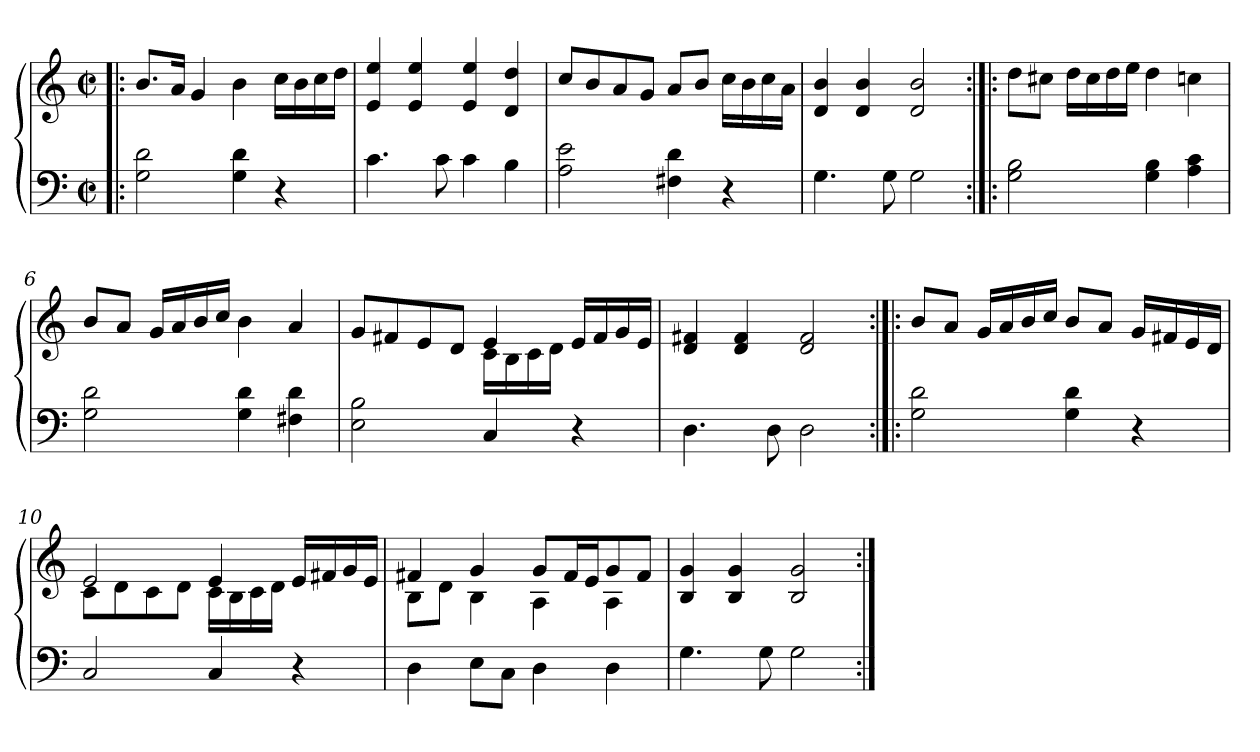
**kern	**kern
*part1	*part1
*staff2	*staff1
*clefF4	*clefG2
*k[]	*k[]
*M2/2	*M2/2
*met(c|)	*met(c|)
=1!|:	=1!|:
2G\ 2d\	8.b/L
.	16a/Jk
.	4g/
4G\ 4d\	4b\
4r	16cc\LL
.	16b\
.	16cc\
.	16dd\JJ
=2	=2
4.c\	4e/ 4ee/
.	4e/ 4ee/
8c\	.
4c\	4e/ 4ee/
4B\	4d/ 4dd/
=3	=3
2A\ 2e\	8cc/L
.	8b/
.	8a/
.	8g/J
4F#X\ 4d\	8a/L
.	8b/J
4r	16cc\LL
.	16b\
.	16cc\
.	16a\JJ
!!LO:LB:g=z
=4	=4
4.G\	4d/ 4b/
.	4d/ 4b/
8G\	.
2G\	2d/ 2b/
=5:|!|:	=5:|!|:
2G\ 2B\	8dd\L
.	8cc#X\J
.	16dd\LL
.	16cc#\
.	16dd\
.	16ee\JJ
4G\ 4B\	4dd\
4A\ 4c\	4ccn\
=6	=6
2G\ 2d\	8b/L
.	8a/J
.	16g/LL
.	16a/
.	16b/
.	16cc/JJ
4G\ 4d\	4b\
4F#X\ 4d\	4a/
!!LO:LB:g=z
=7	=7
*	*^
2E\ 2B\	8g/L	2ryy
.	8f#X/	.
.	8e/	.
.	8d/J	.
4C/	4e/	16c\LL
.	.	16B\
.	.	16c\
.	.	16d\JJ
4r	16e/LL	4ryy
.	16f#/	.
.	16g/	.
.	16e/JJ	.
*	*v	*v
=8	=8
4.D\	4d/ 4f#X/
.	4d/ 4f#/
8D\	.
2D\	2d/ 2f#/
=9:|!|:	=9:|!|:
2G\ 2d\	8b/L
.	8a/J
.	16g/LL
.	16a/
.	16b/
.	16cc/JJ
4G\ 4d\	8b/L
.	8a/J
4r	16g/LL
.	16f#X/
.	16e/
.	16d/JJ
!!LO:LB:g=z
=10	=10
*	*^
2C/	2e/	8c\L
.	.	8d\
.	.	8c\
.	.	8d\J
4C/	4e/	16c\LL
.	.	16B\
.	.	16c\
.	.	16d\JJ
4r	16e/LL	4ryy
.	16f#X/	.
.	16g/	.
.	16e/JJ	.
=11	=11	=11
4D\	4f#X/	8B\L
.	.	8d\J
8E\L	4g/	4B\
8C\J	.	.
4D\	8g/L	4A\
.	16f#/L	.
.	16e/J	.
4D\	8g/	4A\
.	8f#/J	.
*	*v	*v
=12	=12
4.G\	4B/ 4g/
.	4B/ 4g/
8G\	.
2G\	2B/ 2g/
=:|!	=:|!
*-	*-
